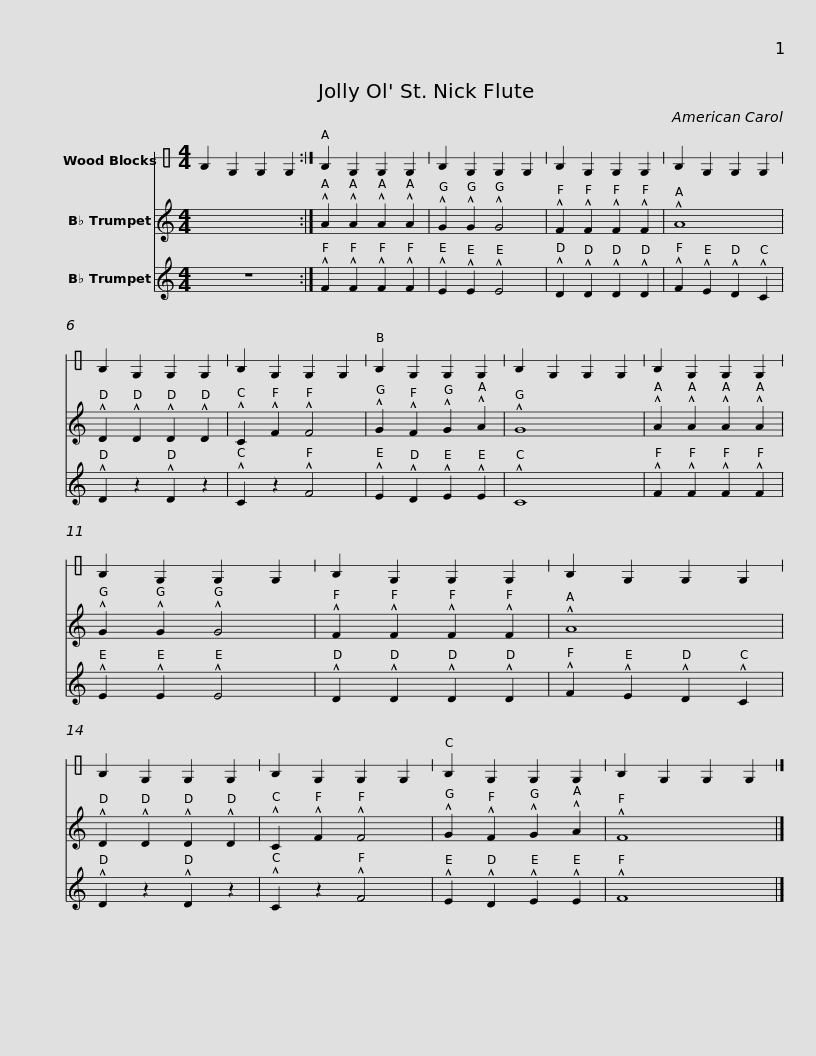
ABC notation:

X:1
%%score 1 2 3
L:1/8
M:4/4
I:linebreak $
K:C
V:1 perc stafflines=1
K:none
V:2 treble transpose=-2
V:3 treble transpose=-2
V:1
 F2 D2 D2 D2 :|$ F2 D2 D2 D2 | F2 D2 D2 D2 | F2 D2 D2 D2 | F2 D2 D2 D2 | %5
 F2 D2 D2 D2 | F2 D2 D2 D2 | F2 D2 D2 D2 | F2 D2 D2 D2 |$ F2 D2 D2 D2 | %10
 F2 D2 D2 D2 | F2 D2 D2 D2 | F2 D2 D2 D2 | F2 D2 D2 D2 | F2 D2 D2 D2 | %15
 F2 D2 D2 D2 | F2 D2 D2 D2 |] %17
V:2
 x8 :|$ !^!A2 !^!A2 !^!A2 !^!A2 | !^!G2 !^!G2 !^!G4 | !^!F2 !^!F2 !^!F2 !^!F2 | !^!A8 | %5
 !^!D2 !^!D2 !^!D2 !^!D2 | !^!C2 !^!F2 !^!F4 | !^!G2 !^!F2 !^!G2 !^!A2 | !^!G8 |$ !^!A2 !^!A2 !^!A2 !^!A2 | %10
 !^!G2 !^!G2 !^!G4 | !^!F2 !^!F2 !^!F2 !^!F2 | !^!A8 | !^!D2 !^!D2 !^!D2 !^!D2 | !^!C2 !^!F2 !^!F4 | %15
 !^!G2 !^!F2 !^!G2 !^!A2 | !^!F8 |] %17
V:3
 z8 :|$ !^!F2 !^!F2 !^!F2 !^!F2 | !^!E2 !^!E2 !^!E4 | !^!D2 !^!D2 !^!D2 !^!D2 | !^!F2 !^!E2 !^!D2 !^!C2 | %5
 !^!D2 z2 !^!D2 z2 | !^!C2 z2 !^!F4 | !^!E2 !^!D2 !^!E2 !^!E2 | !^!C8 |$ !^!F2 !^!F2 !^!F2 !^!F2 | %10
 !^!E2 !^!E2 !^!E4 | !^!D2 !^!D2 !^!D2 !^!D2 | !^!F2 !^!E2 !^!D2 !^!C2 | !^!D2 z2 !^!D2 z2 | !^!C2 z2 !^!F4 | %15
 !^!E2 !^!D2 !^!E2 !^!E2 | !^!F8 |] %17
